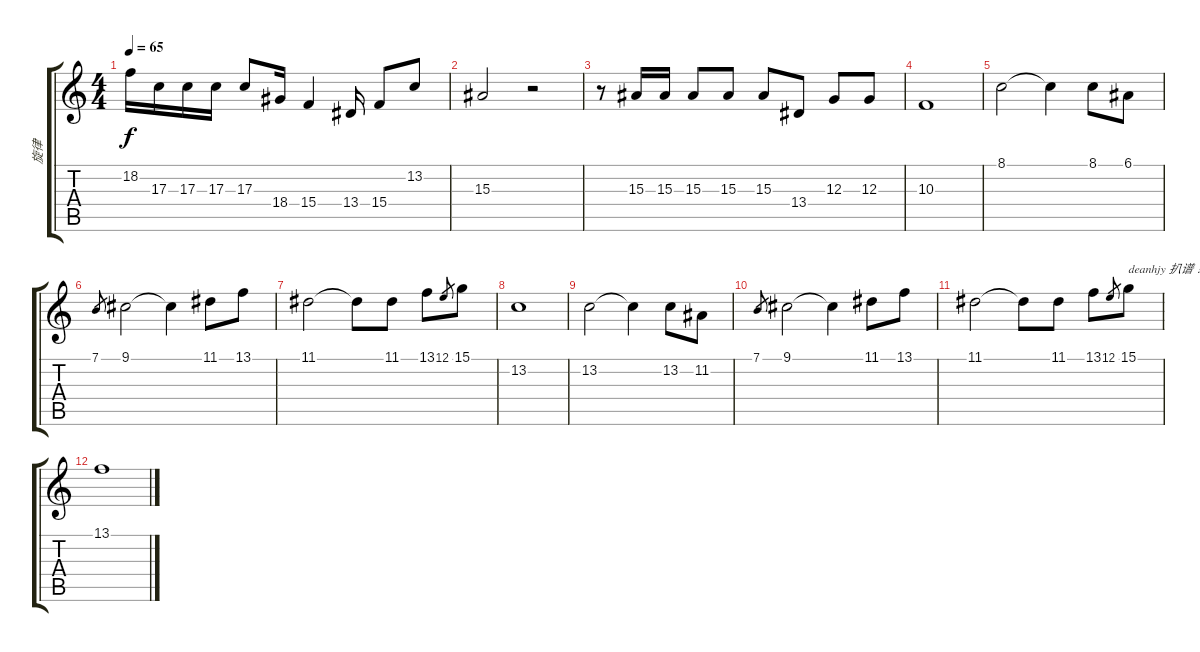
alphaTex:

\track ("旋律" "旋律") {instrument voiceoohs}
\staff {score tabs}
\tuning (E4 B3 G3 D3 A2 E2) {hide}
\ts (4 4)
\tempo 65
\clef g2
\ks c
18.2.16{dy f} 17.3.16 17.3.16 17.3.16 17.3.8 18.4.16 15.4.4 13.4.16 15.4.8 13.2.8 |
15.3.2 r.2 |
r.8 15.3.16 15.3.16 15.3.8 15.3.8 15.3.8 13.4.8 12.3.8 12.3.8 |
10.3.1 |
8.1.2 8.1{t}.4 8.1.8 6.1.8 |
7.1.8{gr} 9.1.2 9.1{t}.4 11.1.8 13.1.8 |
11.1.2 11.1{t}.8 11.1.8 13.1.8 12.1.8{gr} 15.1.8 |
13.2.1 |
13.2.2 13.2{t}.4 13.2.8 11.2.8 |
7.1.8{gr} 9.1.2 9.1{t}.4 11.1.8 13.1.8 |
11.1.2 11.1{t}.8 11.1.8 13.1.8 12.1.8{gr} 15.1.8{txt "deanhjy 扒谱！提供 ,转载请保留"} |
13.1.1
